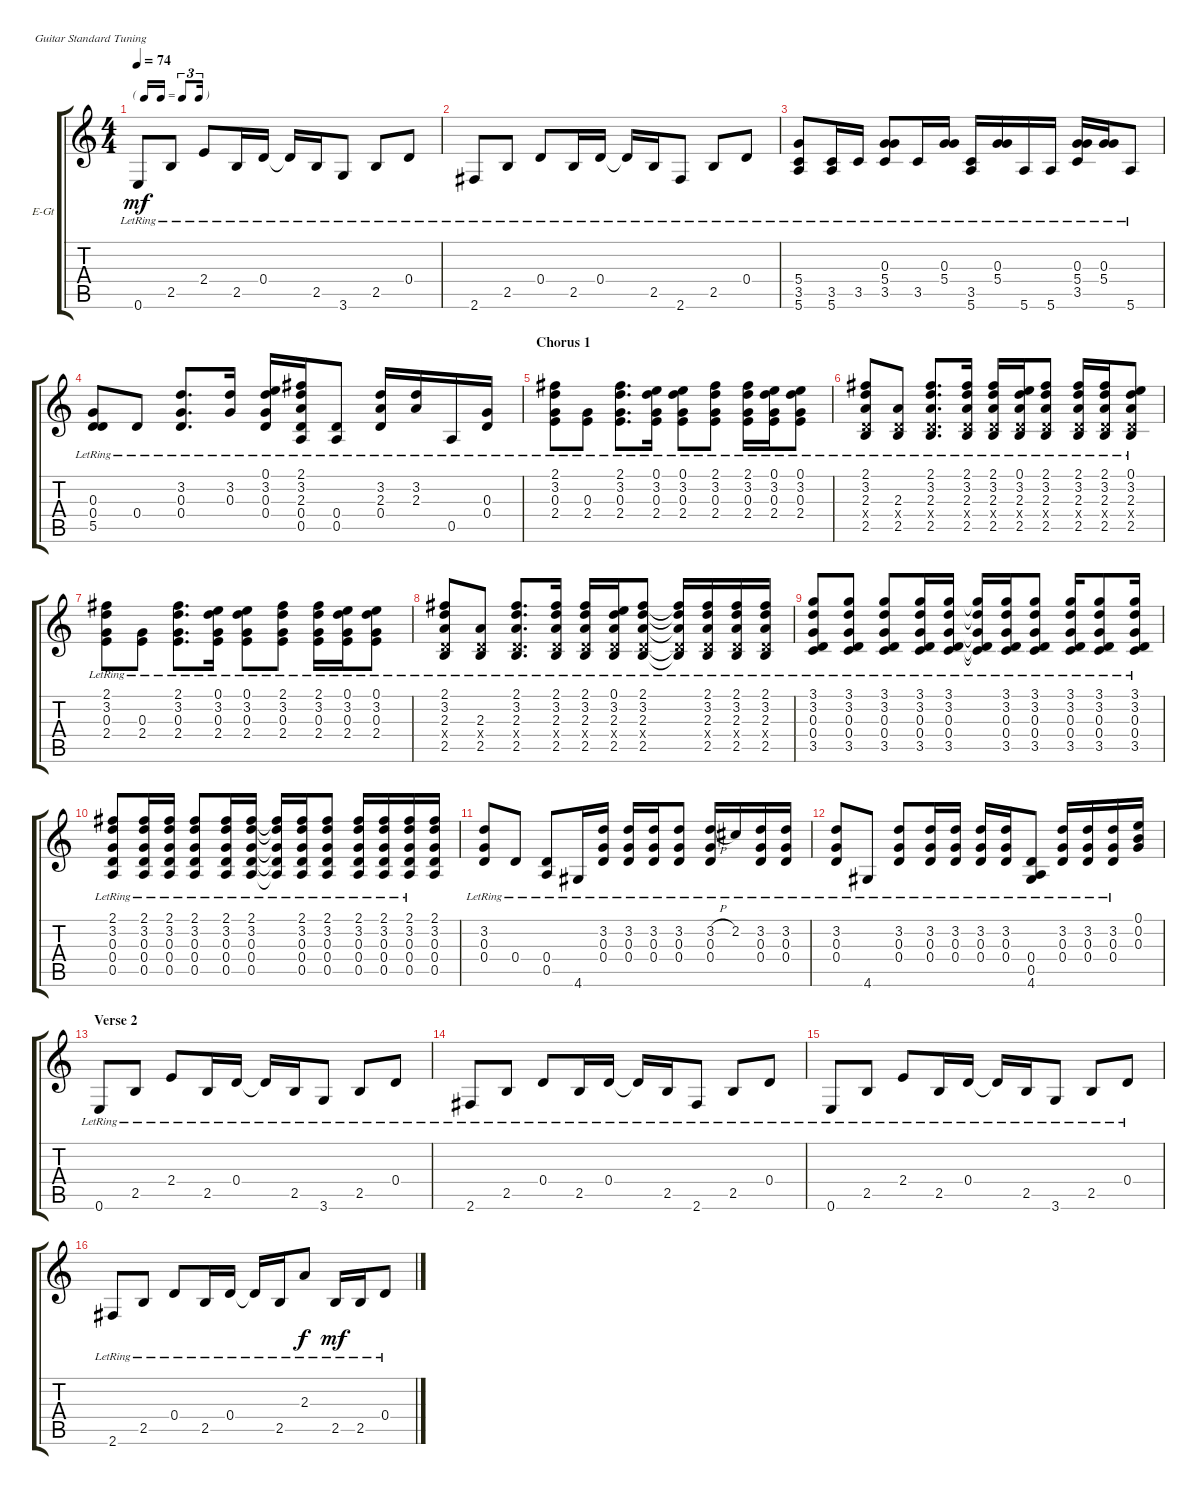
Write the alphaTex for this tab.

\defaultSystemsLayout 4
\bracketExtendMode groupsimilarinstruments
\firstSystemTrackNameOrientation horizontal
\otherSystemsTrackNameOrientation horizontal
\track ("Guitar 1 (clean)" "E-Gt") {instrument electricguitarclean}
\staff {score tabs}
\tuning (E4 B3 G3 D3 A2 E2)
\ts (4 4)
\tf triplet16th
\tempo 74
\clef g2
\ks c
0.6{lr}.8{dy mf} 2.5{lr}.8 2.4{lr}.8 2.5{lr}.16 0.4{lr}.16 0.4{lr t}.16 2.5{lr}.16 3.6{lr}.8 2.5{lr}.8 0.4{lr}.8 |
2.6{lr}.8 2.5{lr}.8 0.4{lr}.8 2.5{lr}.16 0.4{lr}.16 0.4{lr t}.16 2.5{lr}.16 2.6{lr}.8 2.5{lr}.8 0.4{lr}.8 |
(5.6{lr} 3.5{lr} 5.4{lr}).8 (3.5{lr} 5.6{lr}).16 3.5{lr}.16 (3.5{lr} 5.4{lr} 0.3{lr}).8 3.5{lr}.16 (0.3{lr} 5.4{lr}).16 (3.5{lr} 5.6{lr}).16 (5.4{lr} 0.3{lr}).16 5.6{lr}.16 5.6{lr}.16 (5.4{lr} 3.5{lr} 0.3{lr}).16 (0.3{lr} 5.4{lr}).16 5.6{lr}.8 |
(5.5{lr} 0.4{lr} 0.3{lr}).8 0.4{lr}.8 (0.4{lr} 0.3{lr} 3.2).8{d} (0.3{lr} 3.2).16 (0.4{lr} 0.3{lr} 0.1 3.2).16 (3.2{lr} 2.3{lr} 2.1 0.4 0.5).16 (0.4{lr} 0.5{lr}).8 (0.4{lr} 2.3{lr} 3.2{lr}).16 (3.2{lr} 2.3{lr}).16 0.5{lr}.16 (0.3{lr} 0.4{lr}).16 |
\section ("" "Chorus 1")
(2.4{lr} 0.3{lr} 3.2{lr} 2.1{lr}).8 (0.3{lr} 2.4{lr}).8 (2.4{lr} 0.3{lr} 3.2{lr} 2.1{lr}).8{d} (2.4{lr} 0.3{lr} 3.2{lr} 0.1{lr}).16 (2.4{lr} 0.3{lr} 3.2{lr} 0.1{lr}).8 (2.4{lr} 0.3{lr} 3.2{lr} 2.1{lr}).8 (2.4{lr} 0.3{lr} 3.2{lr} 2.1{lr}).16 (2.4{lr} 0.3{lr} 3.2{lr} 0.1{lr}).16 (2.4{lr} 0.3{lr} 3.2{lr} 0.1{lr}).8 |
(0.4{x} 2.3{lr} 3.2{lr} 2.1{lr} 2.5{lr}).8 (0.4{x} 2.3{lr} 2.5{lr}).8 (0.4{x} 2.3{lr} 3.2{lr} 2.1{lr} 2.5{lr}).8{d} (0.4{x} 2.3{lr} 3.2{lr} 2.1{lr} 2.5{lr}).16 (0.4{x} 2.3{lr} 3.2{lr} 2.1{lr} 2.5{lr}).16 (0.4{x} 2.3{lr} 3.2{lr} 0.1{lr} 2.5{lr}).16 (0.4{x} 2.3{lr} 3.2{lr} 2.1{lr} 2.5{lr}).8 (0.4{x} 2.3{lr} 3.2{lr} 2.1{lr} 2.5{lr}).16 (0.4{x} 2.3{lr} 3.2{lr} 2.1{lr} 2.5{lr}).16 (0.4{x} 2.3{lr} 3.2{lr} 0.1{lr} 2.5{lr}).8 |
(2.4{lr} 0.3{lr} 3.2{lr} 2.1{lr}).8 (0.3{lr} 2.4{lr}).8 (2.4{lr} 0.3{lr} 3.2{lr} 2.1{lr}).8{d} (2.4{lr} 0.3{lr} 3.2{lr} 0.1{lr}).16 (2.4{lr} 0.3{lr} 3.2{lr} 0.1{lr}).8 (2.4{lr} 0.3{lr} 3.2{lr} 2.1{lr}).8 (2.4{lr} 0.3{lr} 3.2{lr} 2.1{lr}).16 (2.4{lr} 0.3{lr} 3.2{lr} 0.1{lr}).16 (2.4{lr} 0.3{lr} 3.2{lr} 0.1{lr}).8 |
(0.4{x} 2.3{lr} 3.2{lr} 2.1{lr} 2.5{lr}).8 (0.4{x} 2.3{lr} 2.5{lr}).8 (0.4{x} 2.3{lr} 3.2{lr} 2.1{lr} 2.5{lr}).8{d} (0.4{x} 2.3{lr} 3.2{lr} 2.1{lr} 2.5{lr}).16 (0.4{x} 2.3{lr} 3.2{lr} 2.1{lr} 2.5{lr}).16 (0.4{x} 2.3{lr} 3.2{lr} 0.1{lr} 2.5{lr}).16 (0.4{x} 2.3{lr} 3.2{lr} 2.1{lr} 2.5{lr}).8 (0.4{x t} 2.3{lr t} 3.2{lr t} 2.1{lr t} 2.5{lr t}).16 (0.4{x} 2.3{lr} 3.2{lr} 2.1{lr} 2.5{lr}).16 (0.4{x} 2.3{lr} 3.2{lr} 2.1{lr} 2.5{lr}).16 (0.4{x} 2.3{lr} 3.2{lr} 2.1{lr} 2.5{lr}).16 |
(3.5{lr} 0.4{lr} 0.3{lr} 3.2{lr} 3.1{lr}).8 (3.5{lr} 0.4{lr} 0.3{lr} 3.2{lr} 3.1{lr}).8 (3.5{lr} 0.4{lr} 0.3{lr} 3.2{lr} 3.1{lr}).8 (3.5{lr} 0.4{lr} 0.3{lr} 3.2{lr} 3.1{lr}).16 (3.5{lr} 0.4{lr} 0.3{lr} 3.2{lr} 3.1{lr}).16 (3.5{lr t} 0.4{lr t} 0.3{lr t} 3.2{lr t} 3.1{lr t}).16 (3.5{lr} 0.4{lr} 0.3{lr} 3.2{lr} 3.1{lr}).16 (3.5{lr} 0.4{lr} 0.3{lr} 3.2{lr} 3.1{lr}).8 (3.5{lr} 0.4{lr} 0.3{lr} 3.2{lr} 3.1{lr}).16 (3.5{lr} 0.4{lr} 0.3{lr} 3.2{lr} 3.1{lr}).8 (3.5{lr} 0.4{lr} 0.3{lr} 3.2{lr} 3.1{lr}).16 |
(0.5{lr} 0.4{lr} 0.3{lr} 3.2{lr} 2.1{lr}).8 (0.5{lr} 0.4{lr} 0.3{lr} 3.2{lr} 2.1{lr}).16 (0.5{lr} 0.4{lr} 0.3{lr} 3.2{lr} 2.1{lr}).16 (0.5{lr} 0.4{lr} 0.3{lr} 3.2{lr} 2.1{lr}).8 (0.5{lr} 0.4{lr} 0.3{lr} 3.2{lr} 2.1{lr}).16 (0.5{lr} 0.4{lr} 0.3{lr} 3.2{lr} 2.1{lr}).16 (0.5{lr t} 0.4{lr t} 0.3{lr t} 3.2{lr t} 2.1{lr t}).16 (0.5{lr} 0.4{lr} 0.3{lr} 3.2{lr} 2.1{lr}).16 (0.5{lr} 0.4{lr} 0.3{lr} 3.2{lr} 2.1{lr}).8 (0.5{lr} 0.4{lr} 0.3{lr} 3.2{lr} 2.1{lr}).16 (0.5{lr} 0.4{lr} 0.3{lr} 3.2{lr} 2.1{lr}).16 (0.5{lr} 0.4{lr} 0.3{lr} 3.2{lr} 2.1{lr}).16 (0.5 0.4 0.3 3.2 2.1).16 |
(0.4{lr} 0.3{lr} 3.2{lr}).8 0.4{lr}.8 (0.4{lr} 0.5{lr}).8 4.6{lr}.16 (0.4{lr} 0.3{lr} 3.2{lr}).16 (0.4{lr} 0.3{lr} 3.2{lr}).16 (0.4{lr} 0.3{lr} 3.2{lr}).16 (0.4{lr} 0.3{lr} 3.2{lr}).8 (0.4{lr} 0.3{lr} 3.2{h lr}).16 2.2{lr}.16 (0.4{lr} 0.3{lr} 3.2{lr}).16 (0.4{lr} 0.3{lr} 3.2{lr}).16 |
(0.4{lr} 0.3{lr} 3.2{lr}).8 4.6{lr}.8 (0.4{lr} 0.3{lr} 3.2{lr}).8 (0.4{lr} 0.3{lr} 3.2{lr}).16 (0.4{lr} 0.3{lr} 3.2{lr}).16 (0.4{lr} 0.3{lr} 3.2{lr}).16 (0.4{lr} 0.3{lr} 3.2{lr}).16 (4.6{lr} 0.5{lr} 0.4{lr}).8 (0.4{lr} 0.3{lr} 3.2{lr}).16 (0.4{lr} 0.3{lr} 3.2{lr}).16 (0.4{lr} 0.3{lr} 3.2{lr}).16 (0.3 0.2 0.1).16 |
\section ("" "Verse 2")
0.6{lr}.8 2.5{lr}.8 2.4{lr}.8 2.5{lr}.16 0.4{lr}.16 0.4{lr t}.16 2.5{lr}.16 3.6{lr}.8 2.5{lr}.8 0.4{lr}.8 |
2.6{lr}.8 2.5{lr}.8 0.4{lr}.8 2.5{lr}.16 0.4{lr}.16 0.4{lr t}.16 2.5{lr}.16 2.6{lr}.8 2.5{lr}.8 0.4{lr}.8 |
0.6{lr}.8 2.5{lr}.8 2.4{lr}.8 2.5{lr}.16 0.4{lr}.16 0.4{lr t}.16 2.5{lr}.16 3.6{lr}.8 2.5{lr}.8 0.4{lr}.8 |
2.6{lr}.8 2.5{lr}.8 0.4{lr}.8 2.5{lr}.16 0.4{lr}.16 0.4{lr t}.16 2.5{lr}.16 2.3{lr}.8{dy f} 2.5{lr}.16{dy mf} 2.5{lr}.16 0.4{lr}.8
